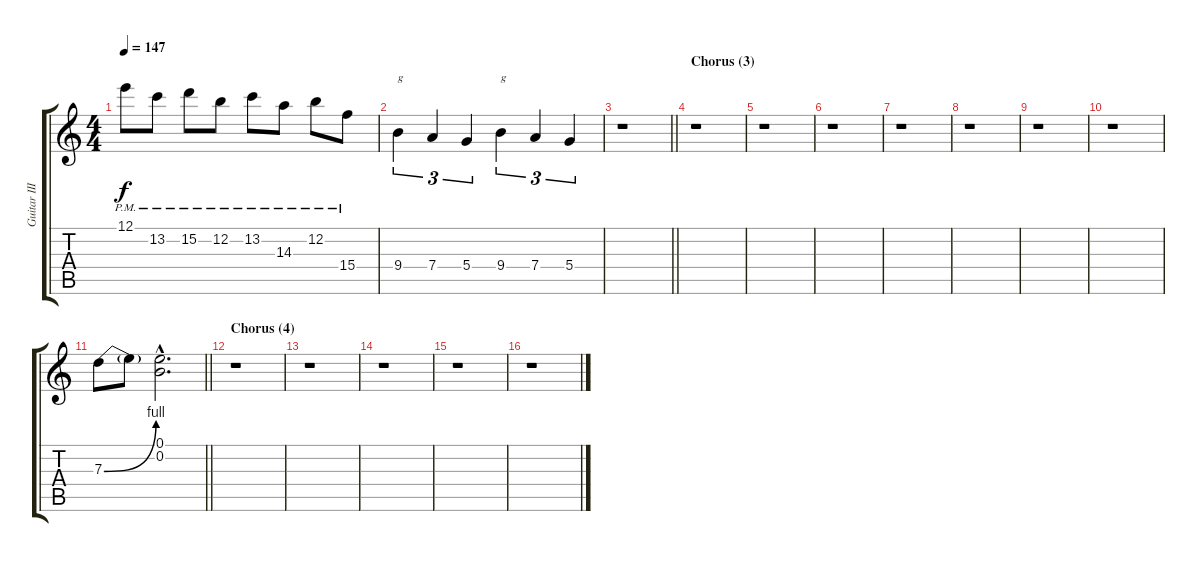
\track ("Guitar III" "Guitar III") {instrument distortionguitar}
\staff {score tabs}
\tuning (E4 B3 G3 D3 A2 E2) {hide}
\ts (4 4)
\tempo 147
\clef g2
\ks aminor
12.1{pm}.8{dy f} 13.2{pm}.8 15.2{pm}.8 12.2{pm}.8 13.2{pm}.8 14.3{pm}.8 12.2{pm}.8 15.4{pm}.8 |
9.4.4{tu (3 2) txt "g"} 7.4.4{tu (3 2)} 5.4.4{tu (3 2)} 9.4.4{tu (3 2) txt "g"} 7.4.4{tu (3 2)} 5.4.4{tu (3 2)} |
\barLineRight lightlight
r.1 |
\section ("" "Chorus (3)")
r.1 |
r.1 |
r.1 |
r.1 |
r.1 |
r.1 |
r.1 |
\barLineRight lightlight
7.3{be (bend 0 0 60 4)}.8 7.3{t}.8 (0.1{hac} 0.2{hac}).2{d} |
\section ("" "Chorus (4)")
r.1 |
r.1 |
r.1 |
r.1 |
r.1
